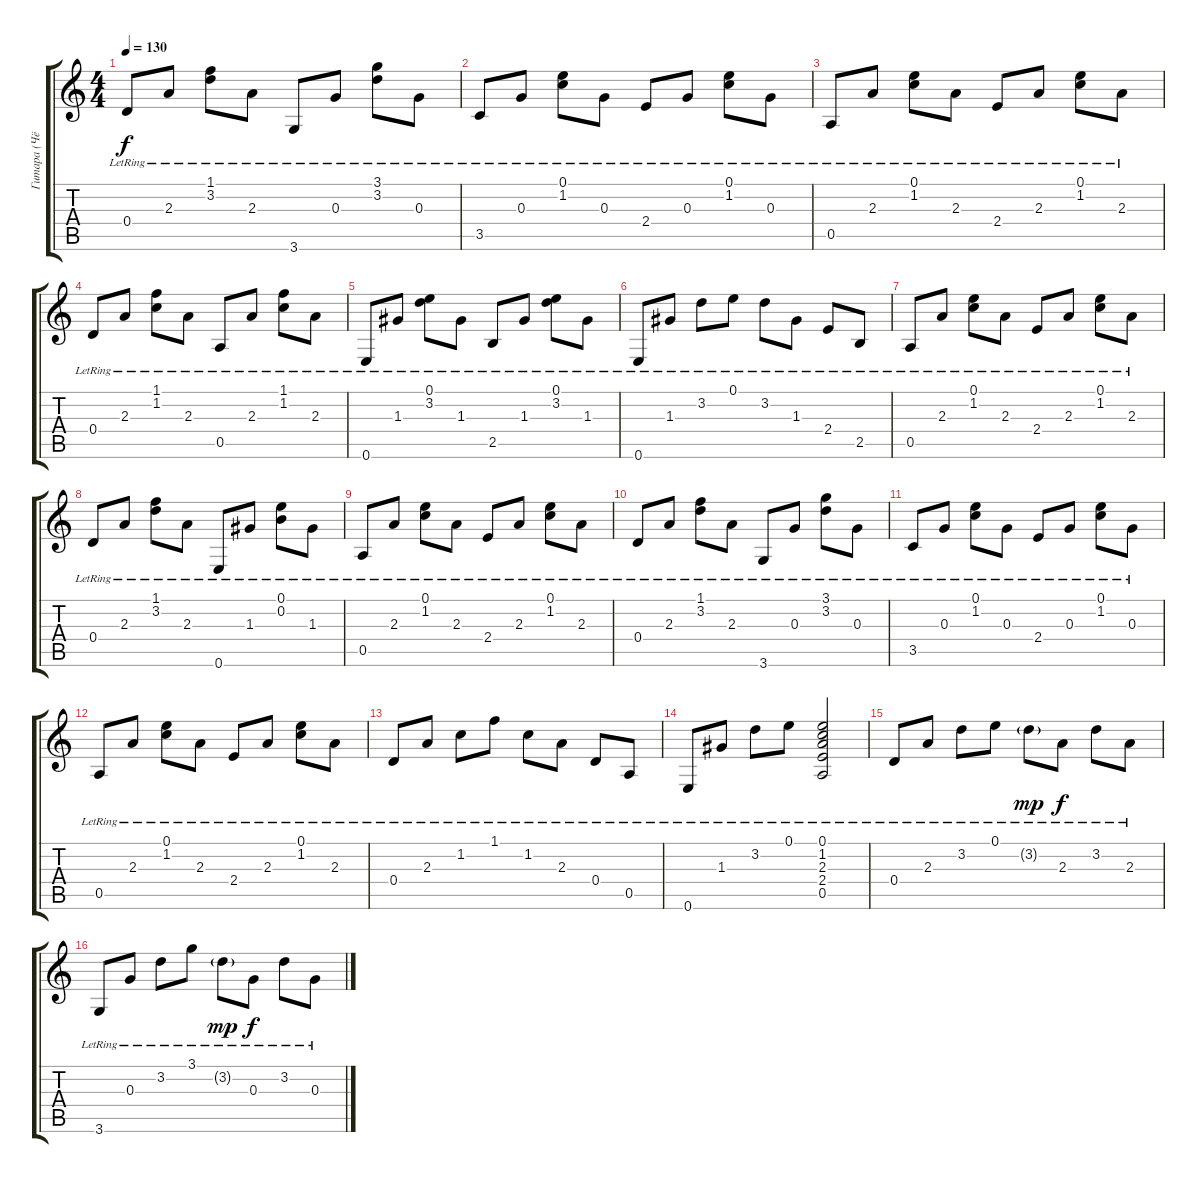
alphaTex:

\track ("Гитара (Чёрт)" "Гитара (Чё") {instrument acousticguitarsteel}
\staff {score tabs}
\tuning (E4 B3 G3 D3 A2 E2) {hide}
\ts (4 4)
\tempo 130
\clef g2
\ks c
0.4{lr}.8{dy f} 2.3{lr}.8 (1.1{lr} 3.2{lr}).8 2.3{lr}.8 3.6{lr}.8 0.3{lr}.8 (3.1{lr} 3.2{lr}).8 0.3{lr}.8 |
3.5{lr}.8 0.3{lr}.8 (0.1{lr} 1.2{lr}).8 0.3{lr}.8 2.4{lr}.8 0.3{lr}.8 (0.1{lr} 1.2{lr}).8 0.3{lr}.8 |
0.5{lr}.8 2.3{lr}.8 (0.1{lr} 1.2{lr}).8 2.3{lr}.8 2.4{lr}.8 2.3{lr}.8 (0.1{lr} 1.2{lr}).8 2.3{lr}.8 |
0.4{lr}.8 2.3{lr}.8 (1.1{lr} 1.2{lr}).8 2.3{lr}.8 0.5{lr}.8 2.3{lr}.8 (1.1{lr} 1.2{lr}).8 2.3{lr}.8 |
0.6{lr}.8 1.3{lr}.8 (0.1{lr} 3.2{lr}).8 1.3{lr}.8 2.5{lr}.8 1.3{lr}.8 (0.1{lr} 3.2{lr}).8 1.3{lr}.8 |
0.6{lr}.8 1.3{lr}.8 3.2{lr}.8 0.1{lr}.8 3.2{lr}.8 1.3{lr}.8 2.4{lr}.8 2.5{lr}.8 |
0.5{lr}.8 2.3{lr}.8 (0.1{lr} 1.2{lr}).8 2.3{lr}.8 2.4{lr}.8 2.3{lr}.8 (0.1{lr} 1.2{lr}).8 2.3{lr}.8 |
0.4{lr}.8 2.3{lr}.8 (1.1{lr} 3.2{lr}).8 2.3{lr}.8 0.6{lr}.8 1.3{lr}.8 (0.1{lr} 0.2{lr}).8 1.3{lr}.8 |
0.5{lr}.8 2.3{lr}.8 (0.1{lr} 1.2{lr}).8 2.3{lr}.8 2.4{lr}.8 2.3{lr}.8 (0.1{lr} 1.2{lr}).8 2.3{lr}.8 |
0.4{lr}.8 2.3{lr}.8 (1.1{lr} 3.2{lr}).8 2.3{lr}.8 3.6{lr}.8 0.3{lr}.8 (3.1{lr} 3.2{lr}).8 0.3{lr}.8 |
3.5{lr}.8 0.3{lr}.8 (0.1{lr} 1.2{lr}).8 0.3{lr}.8 2.4{lr}.8 0.3{lr}.8 (0.1{lr} 1.2{lr}).8 0.3{lr}.8 |
0.5{lr}.8 2.3{lr}.8 (0.1{lr} 1.2{lr}).8 2.3{lr}.8 2.4{lr}.8 2.3{lr}.8 (0.1{lr} 1.2{lr}).8 2.3{lr}.8 |
0.4{lr}.8 2.3{lr}.8 1.2{lr}.8 1.1{lr}.8 1.2{lr}.8 2.3{lr}.8 0.4{lr}.8 0.5{lr}.8 |
0.6{lr}.8 1.3{lr}.8 3.2{lr}.8 0.1{lr}.8 (0.1{lr} 1.2{lr} 2.3{lr} 2.4{lr} 0.5{lr}).2 |
0.4{lr}.8 2.3{lr}.8 3.2{lr}.8 0.1{lr}.8 3.2{g lr}.8{dy mp} 2.3{lr}.8{dy f} 3.2{lr}.8 2.3{lr}.8 |
3.6{lr}.8 0.3{lr}.8 3.2{lr}.8 3.1{lr}.8 3.2{g lr}.8{dy mp} 0.3{lr}.8{dy f} 3.2{lr}.8 0.3{lr}.8
